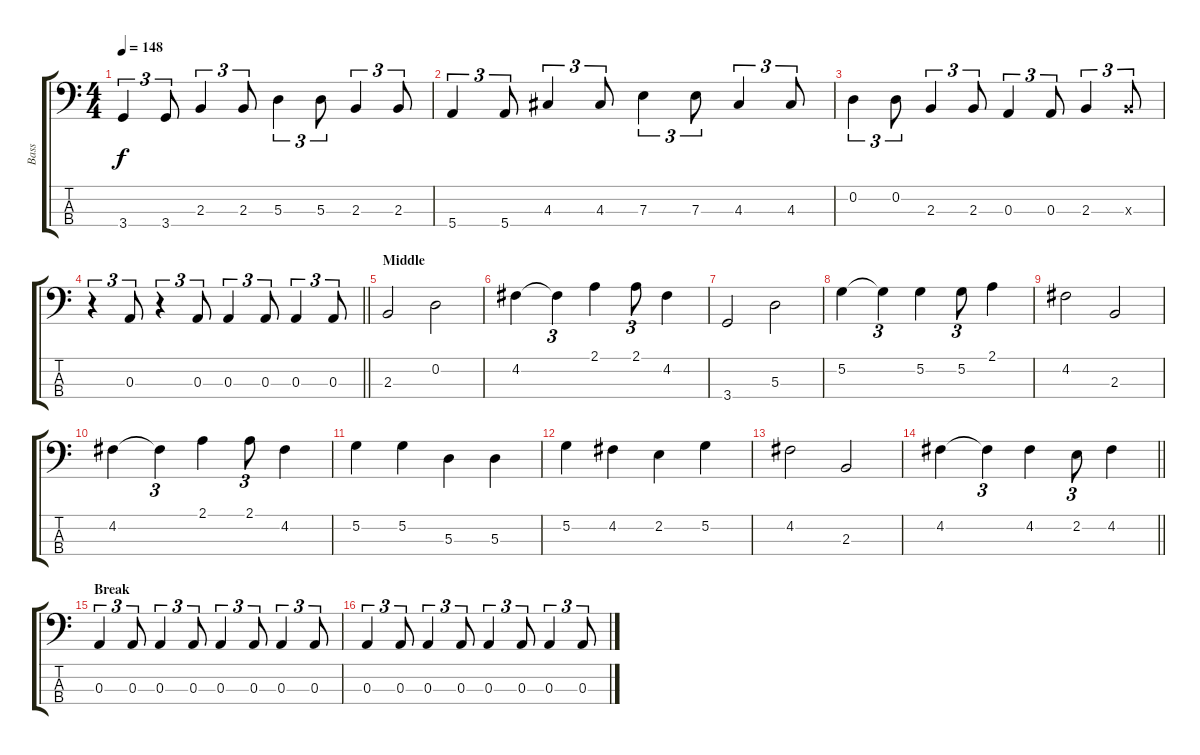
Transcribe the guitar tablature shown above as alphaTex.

\track ("Bass" "Bass") {instrument electricbassfinger}
\staff {score tabs}
\tuning (G2 D2 A1 E1) {hide}
\ts (4 4)
\tempo 148
\clef f4
\ks c
3.4.4{tu (3 2) dy f} 3.4.8{tu (3 2)} 2.3.4{tu (3 2)} 2.3.8{tu (3 2)} 5.3.4{tu (3 2)} 5.3.8{tu (3 2)} 2.3.4{tu (3 2)} 2.3.8{tu (3 2)} |
5.4.4{tu (3 2)} 5.4.8{tu (3 2)} 4.3.4{tu (3 2)} 4.3.8{tu (3 2)} 7.3.4{tu (3 2)} 7.3.8{tu (3 2)} 4.3.4{tu (3 2)} 4.3.8{tu (3 2)} |
0.2.4{tu (3 2)} 0.2.8{tu (3 2)} 2.3.4{tu (3 2)} 2.3.8{tu (3 2)} 0.3.4{tu (3 2)} 0.3.8{tu (3 2)} 2.3.4{tu (3 2)} 2.3{x}.8{tu (3 2)} |
\barLineRight lightlight
r.4{tu (3 2)} 0.3.8{tu (3 2)} r.4{tu (3 2)} 0.3.8{tu (3 2)} 0.3.4{tu (3 2)} 0.3.8{tu (3 2)} 0.3.4{tu (3 2)} 0.3.8{tu (3 2)} |
\section ("" "Middle")
2.3.2 0.2.2 |
4.2.4 4.2{t}.4{tu (3 2)} 2.1.4 2.1.8{tu (3 2)} 4.2.4 |
3.4.2 5.3.2 |
5.2.4 5.2{t}.4{tu (3 2)} 5.2.4 5.2.8{tu (3 2)} 2.1.4 |
4.2.2 2.3.2 |
4.2.4 4.2{t}.4{tu (3 2)} 2.1.4 2.1.8{tu (3 2)} 4.2.4 |
5.2.4 5.2.4 5.3.4 5.3.4 |
5.2.4 4.2.4 2.2.4 5.2.4 |
4.2.2 2.3.2 |
\barLineRight lightlight
4.2.4 4.2{t}.4{tu (3 2)} 4.2.4 2.2.8{tu (3 2)} 4.2.4 |
\section ("" "Break")
0.3.4{tu (3 2)} 0.3.8{tu (3 2)} 0.3.4{tu (3 2)} 0.3.8{tu (3 2)} 0.3.4{tu (3 2)} 0.3.8{tu (3 2)} 0.3.4{tu (3 2)} 0.3.8{tu (3 2)} |
0.3.4{tu (3 2)} 0.3.8{tu (3 2)} 0.3.4{tu (3 2)} 0.3.8{tu (3 2)} 0.3.4{tu (3 2)} 0.3.8{tu (3 2)} 0.3.4{tu (3 2)} 0.3.8{tu (3 2)}
